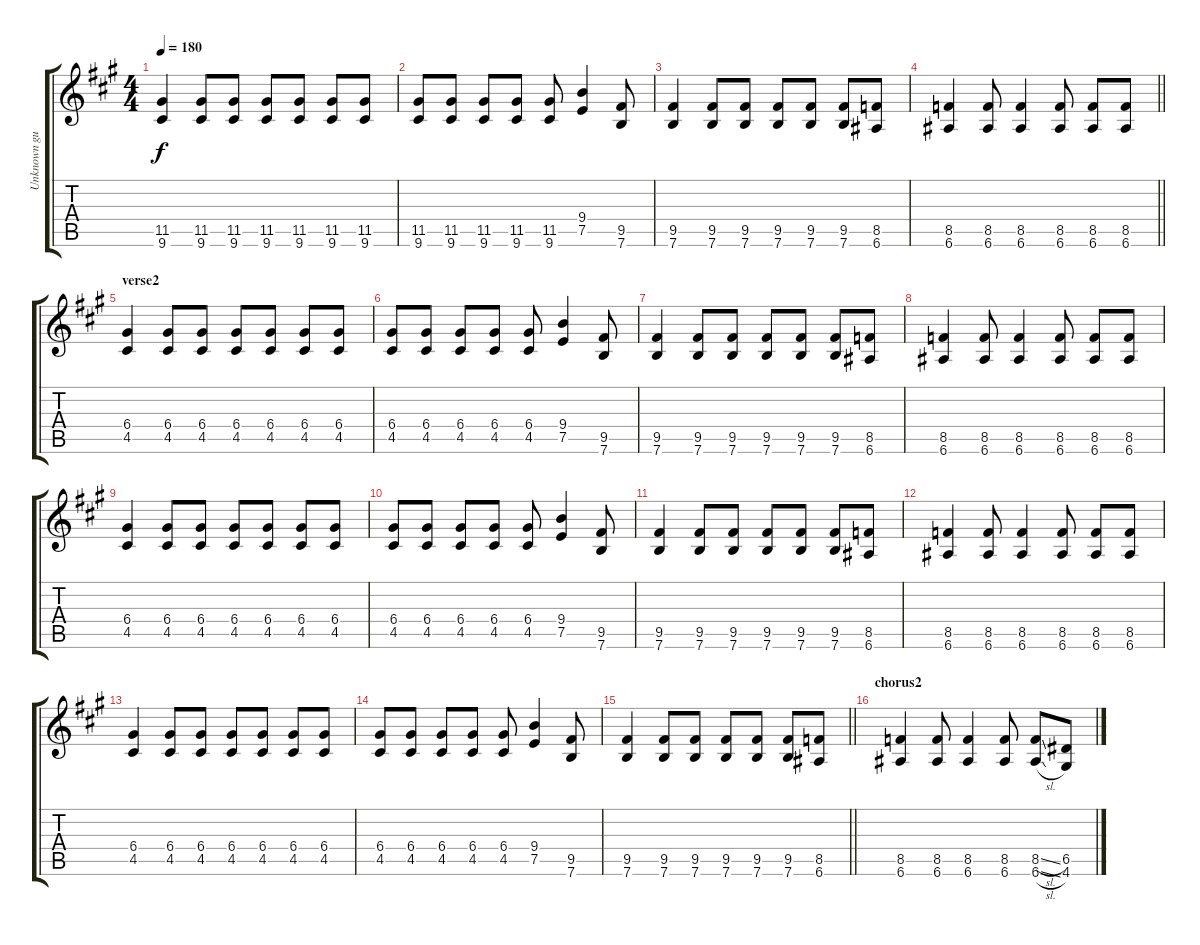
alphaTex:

\track ("Unknown guy" "Unknown gu") {instrument distortionguitar}
\staff {score tabs}
\tuning (E4 B3 G3 D3 A2 E2) {hide}
\ts (4 4)
\tempo 180
\clef g2
\ks a
(11.5 9.6).4{dy f} (11.5 9.6).8 (11.5 9.6).8 (11.5 9.6).8 (11.5 9.6).8 (11.5 9.6).8 (11.5 9.6).8 |
(11.5 9.6).8 (11.5 9.6).8 (11.5 9.6).8 (11.5 9.6).8 (11.5 9.6).8 (9.4 7.5).4 (9.5 7.6).8 |
(9.5 7.6).4 (9.5 7.6).8 (9.5 7.6).8 (9.5 7.6).8 (9.5 7.6).8 (9.5 7.6).8 (8.5 6.6).8 |
\barLineRight lightlight
(8.5 6.6).4 (8.5 6.6).8 (8.5 6.6).4 (8.5 6.6).8 (8.5 6.6).8 (8.5 6.6).8 |
\section ("" "verse2")
(6.4 4.5).4 (6.4 4.5).8 (6.4 4.5).8 (6.4 4.5).8 (6.4 4.5).8 (6.4 4.5).8 (6.4 4.5).8 |
(6.4 4.5).8 (6.4 4.5).8 (6.4 4.5).8 (6.4 4.5).8 (6.4 4.5).8 (9.4 7.5).4 (9.5 7.6).8 |
(9.5 7.6).4 (9.5 7.6).8 (9.5 7.6).8 (9.5 7.6).8 (9.5 7.6).8 (9.5 7.6).8 (8.5 6.6).8 |
(8.5 6.6).4 (8.5 6.6).8 (8.5 6.6).4 (8.5 6.6).8 (8.5 6.6).8 (8.5 6.6).8 |
(6.4 4.5).4 (6.4 4.5).8 (6.4 4.5).8 (6.4 4.5).8 (6.4 4.5).8 (6.4 4.5).8 (6.4 4.5).8 |
(6.4 4.5).8 (6.4 4.5).8 (6.4 4.5).8 (6.4 4.5).8 (6.4 4.5).8 (9.4 7.5).4 (9.5 7.6).8 |
(9.5 7.6).4 (9.5 7.6).8 (9.5 7.6).8 (9.5 7.6).8 (9.5 7.6).8 (9.5 7.6).8 (8.5 6.6).8 |
(8.5 6.6).4 (8.5 6.6).8 (8.5 6.6).4 (8.5 6.6).8 (8.5 6.6).8 (8.5 6.6).8 |
(6.4 4.5).4 (6.4 4.5).8 (6.4 4.5).8 (6.4 4.5).8 (6.4 4.5).8 (6.4 4.5).8 (6.4 4.5).8 |
(6.4 4.5).8 (6.4 4.5).8 (6.4 4.5).8 (6.4 4.5).8 (6.4 4.5).8 (9.4 7.5).4 (9.5 7.6).8 |
\barLineRight lightlight
(9.5 7.6).4 (9.5 7.6).8 (9.5 7.6).8 (9.5 7.6).8 (9.5 7.6).8 (9.5 7.6).8 (8.5 6.6).8 |
\section ("" "chorus2")
(8.5 6.6).4 (8.5 6.6).8 (8.5 6.6).4 (8.5 6.6).8 (8.5{sl} 6.6{sl}).8 (6.5 4.6).8
